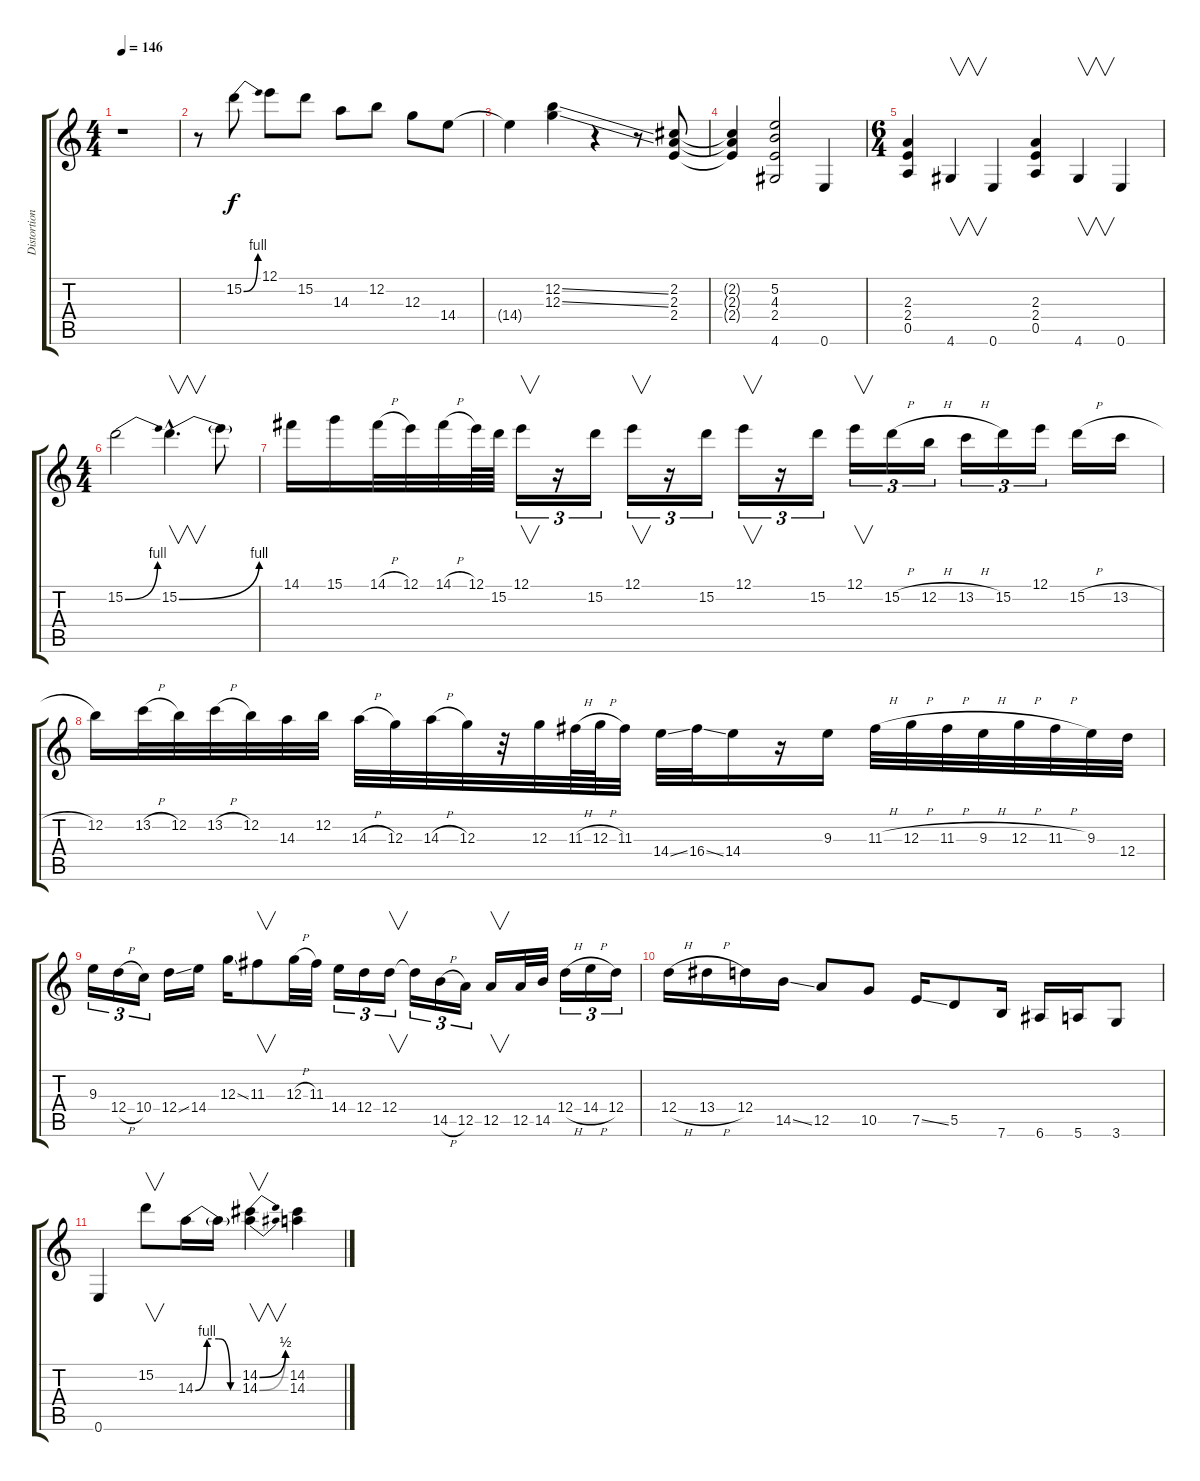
\track ("Distortion Guitar" "Distortion") {instrument distortionguitar}
\staff {score tabs}
\tuning (E4 B3 G3 D3 A2 E2) {hide}
\ts (4 4)
\tempo 146
\clef g2
\ks c
r.1{dy f} |
r.8 15.2{be (bend 0 0 60 4)}.8 12.1.8 15.2.8 14.3.8 12.2.8 12.3.8 14.4.8 |
14.4{t}.4 (12.2{ss} 12.3{ss}).4 r.4 r.8 (2.2 2.3 2.4).8 |
(2.2{t} 2.3{t} 2.4{t}).4 (5.2 4.3 2.4 4.6).2 0.6.4 |
\ts (6 4)
(2.3 2.4 0.5).4 4.6.4{v} 0.6.4 (2.3 2.4 0.5).4 4.6.4{v} 0.6.4 |
\ts (4 4)
15.2{be (bend 0 0 60 4)}.2 15.2{be (bend 0 0 60 4) hac}.4{v d} 15.2{t}.8 |
14.1.16 15.1.16 14.1{h}.32 12.1.32 14.1{h}.32 12.1.64 15.2.64 12.1.16{v tu (3 2)} r.16{tu (3 2)} 15.2.16{tu (3 2)} 12.1.16{v tu (3 2)} r.16{tu (3 2)} 15.2.16{tu (3 2)} 12.1.16{v tu (3 2)} r.16{tu (3 2)} 15.2.16{tu (3 2)} 12.1.16{v tu (3 2)} 15.2{h}.16{tu (3 2)} 12.2{h}.16{tu (3 2)} 13.2{h}.16{tu (3 2)} 15.2.16{tu (3 2)} 12.1.16{tu (3 2)} 15.2{h}.16 13.2{h}.16 |
12.2.16 13.2{h}.32 12.2.32 13.2{h}.32 12.2.32 14.3.32 12.2.32 14.3{h}.32 12.3.32 14.3{h}.32 12.3.32 r.32 12.3.32 11.3{h}.64 12.3{h}.64 11.3.32 14.4{ss}.32 16.4{ss}.32 14.4.16 r.16 9.3.16 11.3{h}.32 12.3{h}.32 11.3{h}.32 9.3{h}.32 12.3{h}.32 11.3{h}.32 9.3.32 12.4.32 |
9.3.16{tu (3 2)} 12.4{h}.16{tu (3 2)} 10.4.16{tu (3 2)} 12.4{ss}.16 14.4.16 12.3{ss}.16 11.3.8{v} 12.3{h}.32 11.3.32 14.4.16{tu (3 2)} 12.4.16{tu (3 2)} 12.4.16{v tu (3 2)} 12.4{t}.16{tu (3 2)} 14.5{h}.16{tu (3 2)} 12.5.16{tu (3 2)} 12.5.16{v} 12.5.32 14.5.32 12.4{h}.16{tu (3 2)} 14.4{h}.16{tu (3 2)} 12.4.16{tu (3 2)} |
12.4{h}.16 13.4{h}.16 12.4.16 14.5{ss}.16 12.5.8 10.5.8 7.5{ss}.16 5.5.8 7.6.16 6.6.16 5.6.16 3.6.8 |
0.6.4 15.2.8{v} 14.3{be (custom 0 0 15 4 30 4 45 0 60 0)}.16 14.3{t}.16 (14.2{be (bend 0 0 60 2)} 14.3{be (bend 0 0 60 2)}).4{v} (14.2 14.3).4
